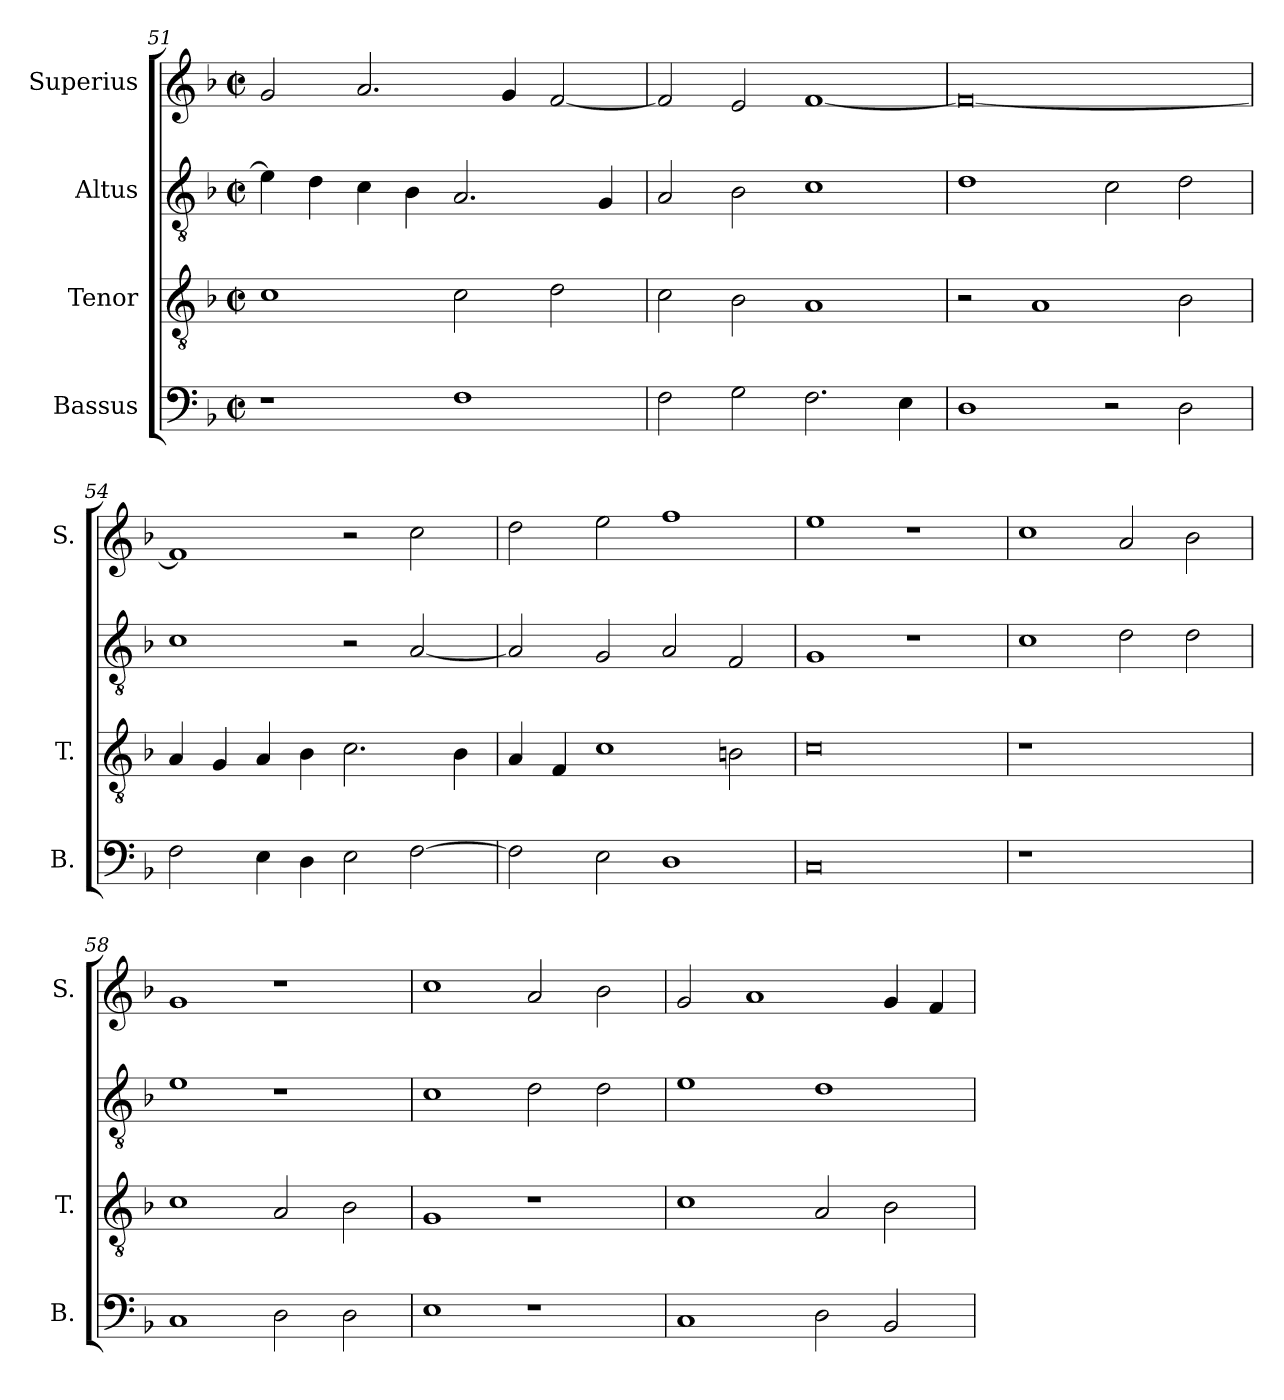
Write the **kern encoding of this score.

**kern	**kern	**kern	**kern
*part4	*part3	*part2	*part1
*staff4	*staff3	*staff2	*staff1
*I"Bassus	*I"Tenor	*I"Altus	*I"Superius
*I'B.	*I'T.	*	*I'S.
*clefF4	*clefGv2	*clefGv2	*clefG2
*	*ITrd7c12	*ITrd7c12	*
*k[b-]	*k[b-]	*k[b-]	*k[b-]
*F:	*F:	*F:	*F:
*M2/2	*M2/2	*M2/2	*M2/2
*met(c|)	*met(c|)	*met(c|)	*met(c|)
=51	=51	=51	=51
1r	1Ci	4Ei\]	2gi/
.	.	4Di\	.
.	.	4Ci\	2.ai/
.	.	4BB-i\	.
1Fi	2Ci\	2.AAi/	.
.	.	.	4gi/
.	2Di\	.	[<2fi/
.	.	4GGi/	.
!!LO:LB:g=z
=52	=52	=52	=52
2Fi\	2Ci\	2AAi/	2fi/]
2Gi\	2BB-i\	2BB-i\	2ei/
2.Fi\	1AAi	1Ci	[<1fi
4Ei\	.	.	.
=53	=53	=53	=53
1Di	2r	1Di	0fi_<
.	1AAi	.	.
2r	.	2Ci\	.
2Di\	2BB-i\	2Di\	.
=54	=54	=54	=54
2Fi\	4AAi/	1Ci	1fi]
.	4GGi/	.	.
4Ei\	4AAi/	.	.
4Di\	4BB-i\	.	.
2Ei\	2.Ci\	2r	2r
[>2Fi\	.	[<2AAi/	2cci\
.	4BB-i\	.	.
=55	=55	=55	=55
2Fi\]	4AAi/	2AAi/]	2ddi\
.	4FFi/	.	.
2Ei\	1Ci	2GGi/	2eei\
1Di	.	2AAi/	1ffi
.	2BBni\	2FFi/	.
=56	=56	=56	=56
0Ci	0Ci	1GGi	1eei
.	.	1r	1r
!!LO:LB:g=z
=57	=57	=57	=57
!LO:N:vis=1	!LO:N:vis=1	!	!
1r	1r	1Ci	1cci
1ryy	1ryy	2Di\	2ai/
.	.	2Di\	2b-i\
=58	=58	=58	=58
1Ci	1Ci	1Ei	1gi
2Di\	2AAi/	1r	1r
2Di\	2BB-i\	.	.
=59	=59	=59	=59
1Ei	1GGi	1Ci	1cci
1r	1r	2Di\	2ai/
.	.	2Di\	2b-i\
=60	=60	=60	=60
1Ci	1Ci	1Ei	2gi/
.	.	.	1ai
2Di\	2AAi/	1Di	.
2BB-i/	2BB-i\	.	4gi/
.	.	.	4fi/
=	=	=	=
*-	*-	*-	*-
